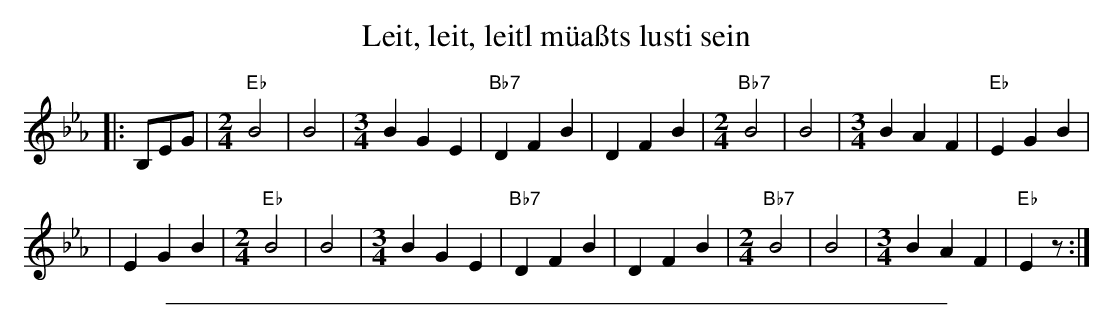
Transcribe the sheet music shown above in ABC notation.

X:1
T: Leit, leit, leitl m\"ua\ssts lusti sein
M: none
K: Eb
|: B,EG \
|[M:2/4][L:1/8]"Eb"B4 | B4 \
|[M:3/4][L:1/8]B2 G2 E2 | "Bb7"D2 F2 B2 | D2 F2 B2 \
|[M:2/4][L:1/8]"Bb7"B4 | B4 \
|[M:3/4][L:1/8]B2 A2 F2 | "Eb"E2 G2 B2 |
| E2 G2 B2 \
|[M:2/4][L:1/8]"Eb"B4 | B4 \
|[M:3/4][L:1/8]B2 G2 E2 | "Bb7"D2 F2 B2 | D2 F2 B2 \
|[M:2/4][L:1/8]"Bb7"B4 | B4 \
|[M:3/4][L:1/8]B2 A2 F2 | "Eb"E2 z :|
